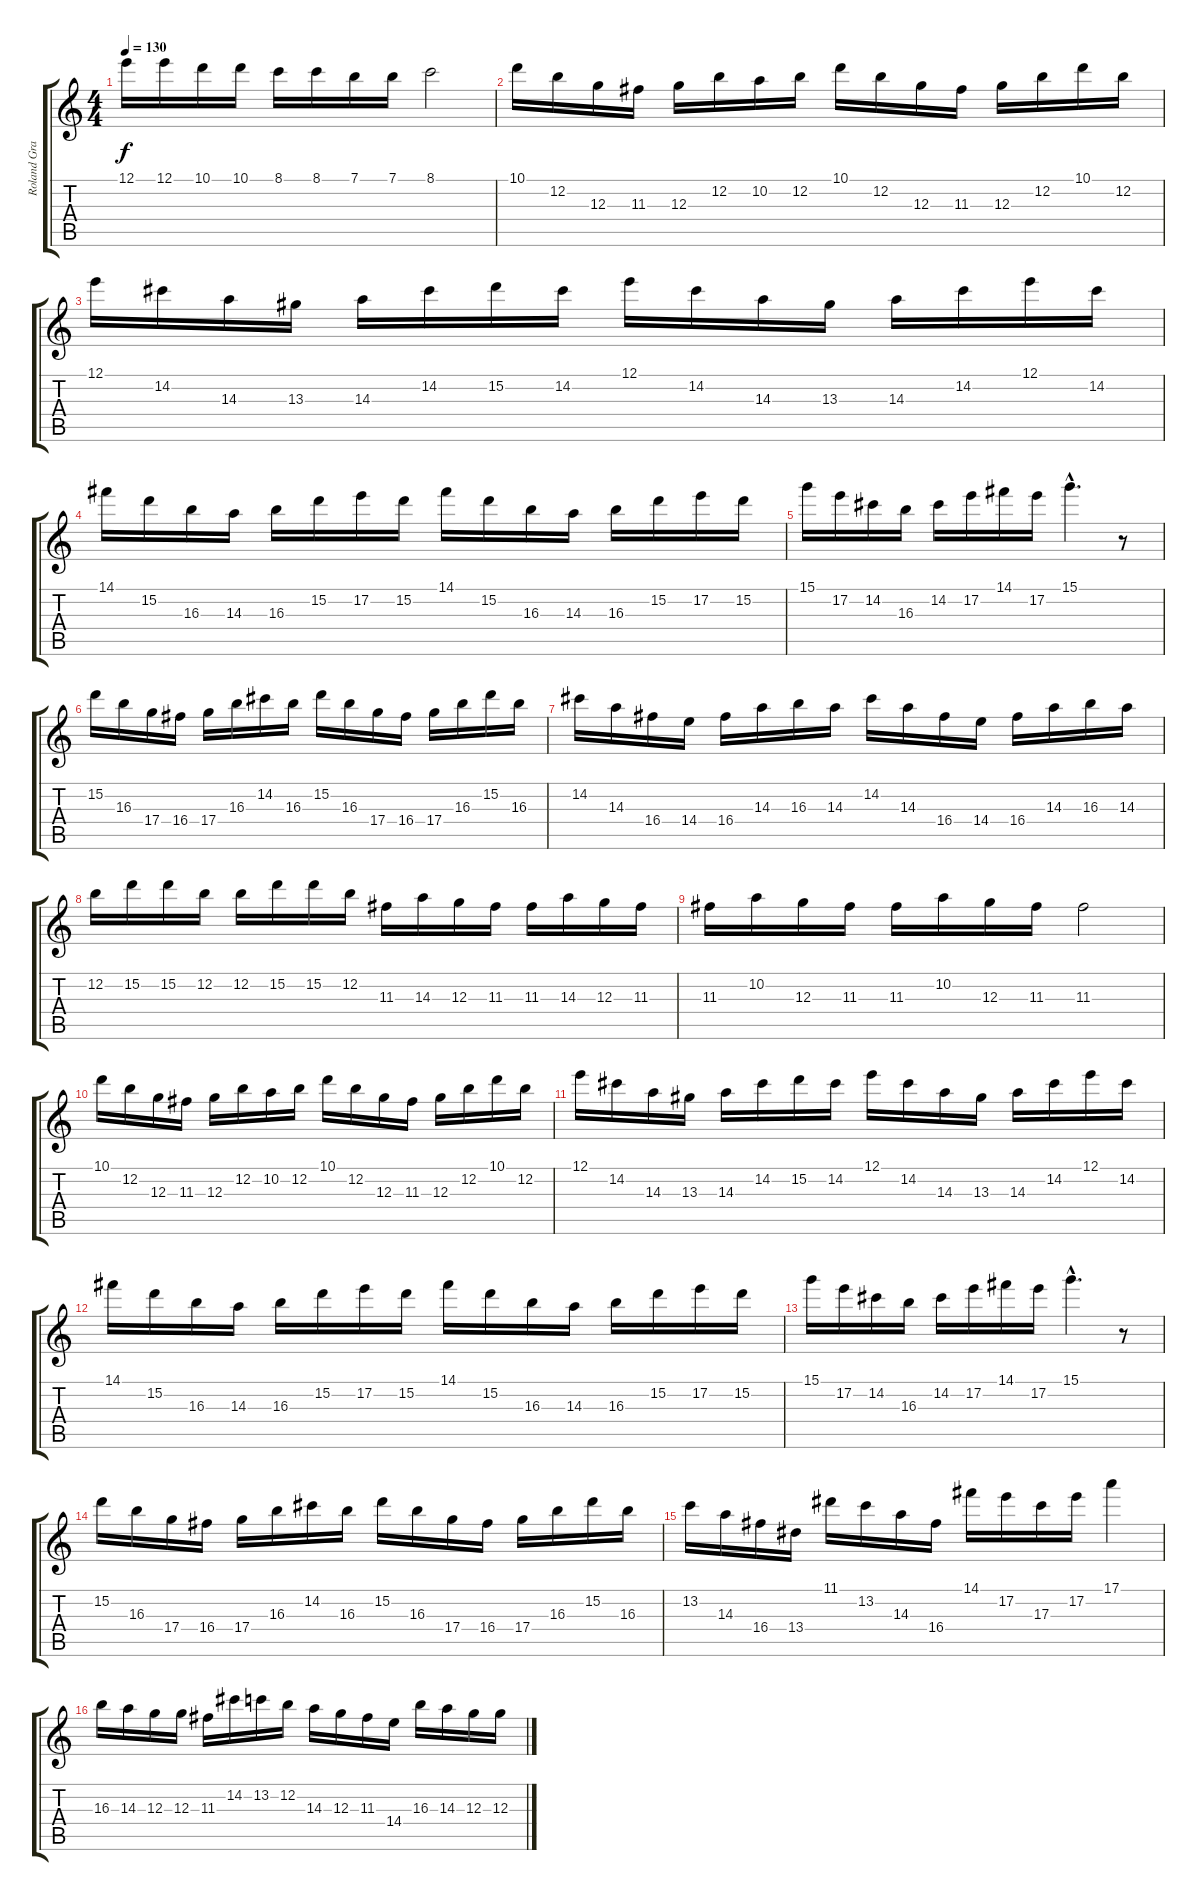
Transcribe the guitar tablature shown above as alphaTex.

\track ("Roland Grapow Solo" "Roland Gra") {instrument distortionguitar}
\staff {score tabs}
\tuning (E4 B3 G3 D3 A2 E2) {hide}
\ts (4 4)
\tempo 130
\clef g2
\ks c
12.1.16{dy f} 12.1.16 10.1.16 10.1.16 8.1.16 8.1.16 7.1.16 7.1.16 8.1.2 |
10.1.16 12.2.16 12.3.16 11.3.16 12.3.16 12.2.16 10.2.16 12.2.16 10.1.16 12.2.16 12.3.16 11.3.16 12.3.16 12.2.16 10.1.16 12.2.16 |
12.1.16 14.2.16 14.3.16 13.3.16 14.3.16 14.2.16 15.2.16 14.2.16 12.1.16 14.2.16 14.3.16 13.3.16 14.3.16 14.2.16 12.1.16 14.2.16 |
14.1.16 15.2.16 16.3.16 14.3.16 16.3.16 15.2.16 17.2.16 15.2.16 14.1.16 15.2.16 16.3.16 14.3.16 16.3.16 15.2.16 17.2.16 15.2.16 |
15.1.16 17.2.16 14.2.16 16.3.16 14.2.16 17.2.16 14.1.16 17.2.16 15.1{hac}.4{d} r.8 |
15.2.16 16.3.16 17.4.16 16.4.16 17.4.16 16.3.16 14.2.16 16.3.16 15.2.16 16.3.16 17.4.16 16.4.16 17.4.16 16.3.16 15.2.16 16.3.16 |
14.2.16 14.3.16 16.4.16 14.4.16 16.4.16 14.3.16 16.3.16 14.3.16 14.2.16 14.3.16 16.4.16 14.4.16 16.4.16 14.3.16 16.3.16 14.3.16 |
12.2.16 15.2.16 15.2.16 12.2.16 12.2.16 15.2.16 15.2.16 12.2.16 11.3.16 14.3.16 12.3.16 11.3.16 11.3.16 14.3.16 12.3.16 11.3.16 |
11.3.16 10.2.16 12.3.16 11.3.16 11.3.16 10.2.16 12.3.16 11.3.16 11.3.2 |
10.1.16 12.2.16 12.3.16 11.3.16 12.3.16 12.2.16 10.2.16 12.2.16 10.1.16 12.2.16 12.3.16 11.3.16 12.3.16 12.2.16 10.1.16 12.2.16 |
12.1.16 14.2.16 14.3.16 13.3.16 14.3.16 14.2.16 15.2.16 14.2.16 12.1.16 14.2.16 14.3.16 13.3.16 14.3.16 14.2.16 12.1.16 14.2.16 |
14.1.16 15.2.16 16.3.16 14.3.16 16.3.16 15.2.16 17.2.16 15.2.16 14.1.16 15.2.16 16.3.16 14.3.16 16.3.16 15.2.16 17.2.16 15.2.16 |
15.1.16 17.2.16 14.2.16 16.3.16 14.2.16 17.2.16 14.1.16 17.2.16 15.1{hac}.4{d} r.8 |
15.2.16 16.3.16 17.4.16 16.4.16 17.4.16 16.3.16 14.2.16 16.3.16 15.2.16 16.3.16 17.4.16 16.4.16 17.4.16 16.3.16 15.2.16 16.3.16 |
13.2.16 14.3.16 16.4.16 13.4.16 11.1.16 13.2.16 14.3.16 16.4.16 14.1.16 17.2.16 17.3.16 17.2.16 17.1.4 |
16.3.16 14.3.16 12.3.16 12.3.16 11.3.16 14.2.16 13.2.16 12.2.16 14.3.16 12.3.16 11.3.16 14.4.16 16.3.16 14.3.16 12.3.16 12.3.16
